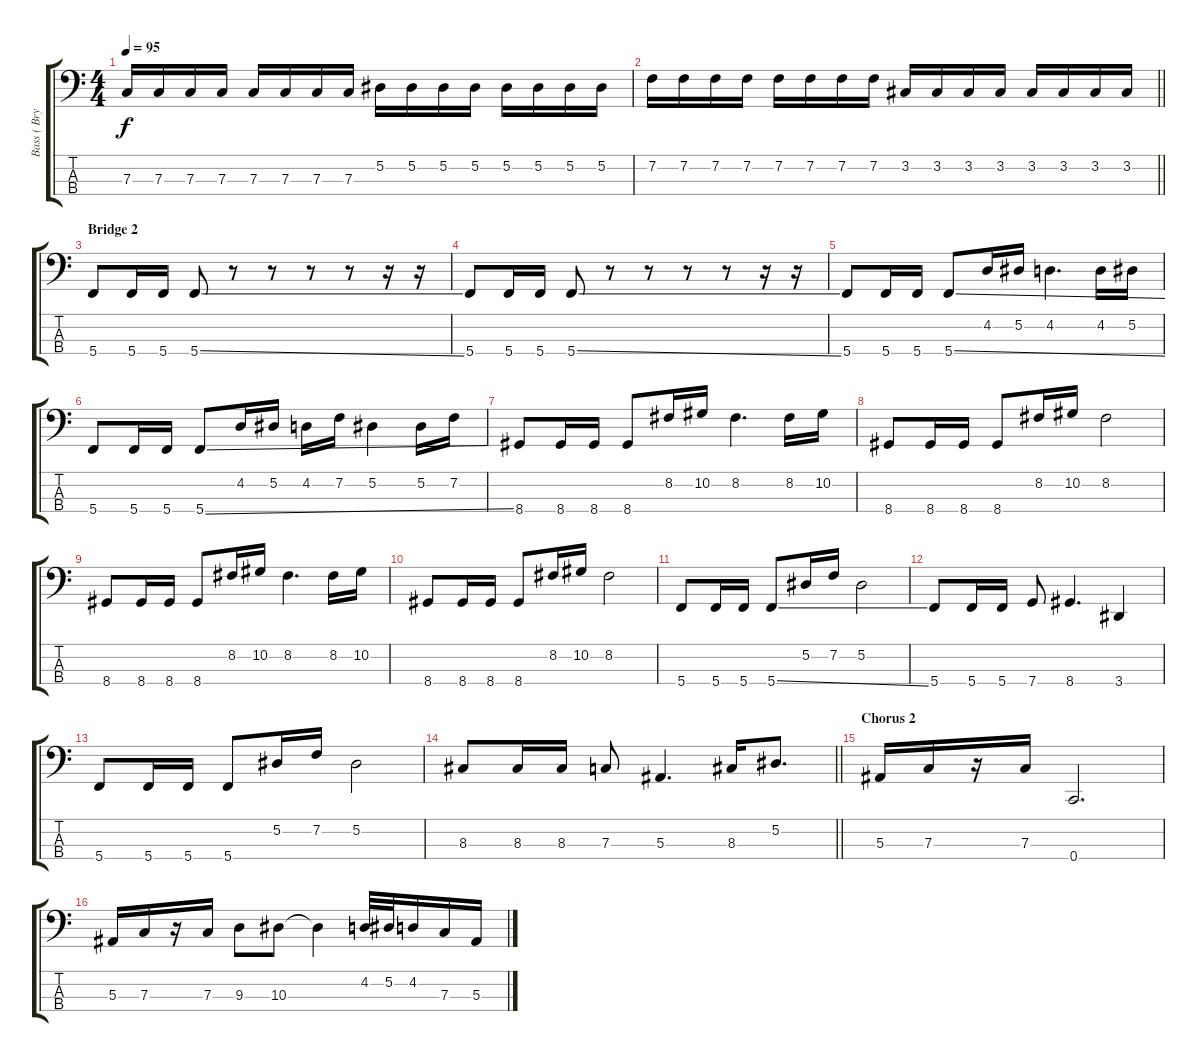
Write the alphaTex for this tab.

\track ("Bass ( Bryan Richie )" "Bass ( Bry") {instrument electricbasspick}
\staff {score tabs}
\tuning (Eb2 Bb1 F1 C1) {hide}
\ts (4 4)
\tempo 95
\clef f4
\ks c
7.3.16{dy f} 7.3.16 7.3.16 7.3.16 7.3.16 7.3.16 7.3.16 7.3.16 5.2.16 5.2.16 5.2.16 5.2.16 5.2.16 5.2.16 5.2.16 5.2.16 |
\barLineRight lightlight
7.2.16 7.2.16 7.2.16 7.2.16 7.2.16 7.2.16 7.2.16 7.2.16 3.2.16 3.2.16 3.2.16 3.2.16 3.2.16 3.2.16 3.2.16 3.2.16 |
\section ("" "Bridge 2")
5.4.8 5.4.16 5.4.16 5.4{ss}.8 r.8 r.8 r.8 r.8 r.16 r.16 |
5.4.8 5.4.16 5.4.16 5.4{ss}.8 r.8 r.8 r.8 r.8 r.16 r.16 |
5.4.8 5.4.16 5.4.16 5.4{ss}.8 4.2.16 5.2.16 4.2.4{d} 4.2.16 5.2.16 |
5.4.8 5.4.16 5.4.16 5.4{ss}.8 4.2.16 5.2.16 4.2.16 7.2.16 5.2.4 5.2.16 7.2.16 |
8.4.8 8.4.16 8.4.16 8.4.8 8.2.16 10.2.16 8.2.4{d} 8.2.16 10.2.16 |
8.4.8 8.4.16 8.4.16 8.4.8 8.2.16 10.2.16 8.2.2 |
8.4.8 8.4.16 8.4.16 8.4.8 8.2.16 10.2.16 8.2.4{d} 8.2.16 10.2.16 |
8.4.8 8.4.16 8.4.16 8.4.8 8.2.16 10.2.16 8.2.2 |
5.4.8 5.4.16 5.4.16 5.4{ss}.8 5.2.16 7.2.16 5.2.2 |
5.4.8 5.4.16 5.4.16 7.4.8 8.4.4{d} 3.4.4 |
5.4.8 5.4.16 5.4.16 5.4.8 5.2.16 7.2.16 5.2.2 |
\barLineRight lightlight
8.3.8 8.3.16 8.3.16 7.3.8 5.3.4{d} 8.3.16 5.2.8{d} |
\section ("" "Chorus 2")
5.3.16 7.3.16 r.16 7.3.16 0.4.2{d} |
5.3.16 7.3.16 r.16 7.3.16 9.3.8 10.3.8 10.3{t}.4 4.2.32 5.2.32 4.2.16 7.3.16 5.3.16
